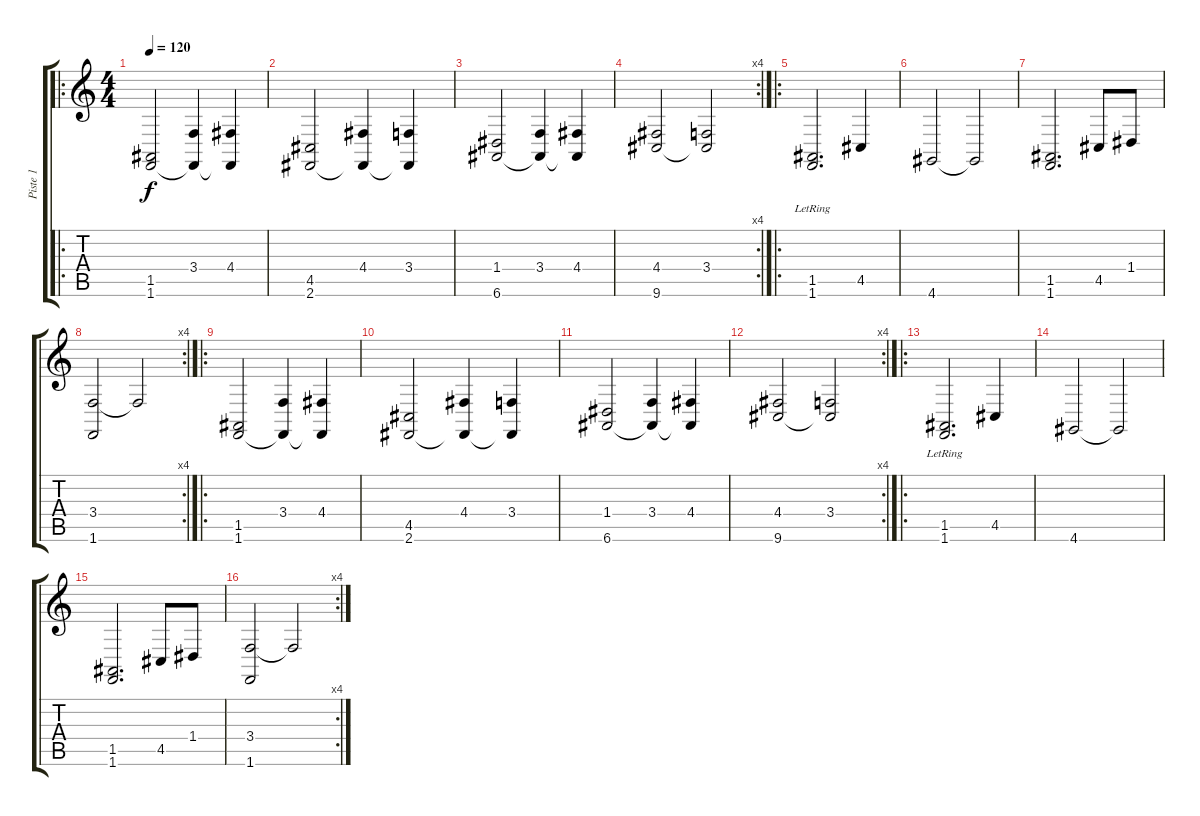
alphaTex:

\track ("Piste 1" "Piste 1") {instrument drawbarorgan}
\staff {score tabs}
\tuning (E4 B3 G3 D3 A2 E2) {hide}
\ro
\ts (4 4)
\tempo 120
\clef g2
\ks c
(1.5 1.6).2{dy f instrument drawbarorgan} (3.4 1.6{t}).4 (4.4 1.6{t}).4 |
(4.5 2.6).2 (4.4 2.6{t}).4 (3.4 2.6{t}).4 |
(1.4 6.6).2 (3.4 6.6{t}).4 (4.4 6.6{t}).4 |
\rc 4
(4.4 9.6).2 (3.4 9.6{t}).2 |
\ro
(1.5 1.6{lr}).2{d} 4.5.4 |
4.6.2 4.6{t}.2 |
(1.5 1.6).2{d} 4.5.8 1.4.8 |
\rc 4
(3.4 1.6).2 3.4{t}.2 |
\ro
(1.5 1.6).2 (3.4 1.6{t}).4 (4.4 1.6{t}).4 |
(4.5 2.6).2 (4.4 2.6{t}).4 (3.4 2.6{t}).4 |
(1.4 6.6).2 (3.4 6.6{t}).4 (4.4 6.6{t}).4 |
\rc 4
(4.4 9.6).2 (3.4 9.6{t}).2 |
\ro
(1.5 1.6{lr}).2{d} 4.5.4 |
4.6.2 4.6{t}.2 |
(1.5 1.6).2{d} 4.5.8 1.4.8 |
\rc 4
(3.4 1.6).2 3.4{t}.2
